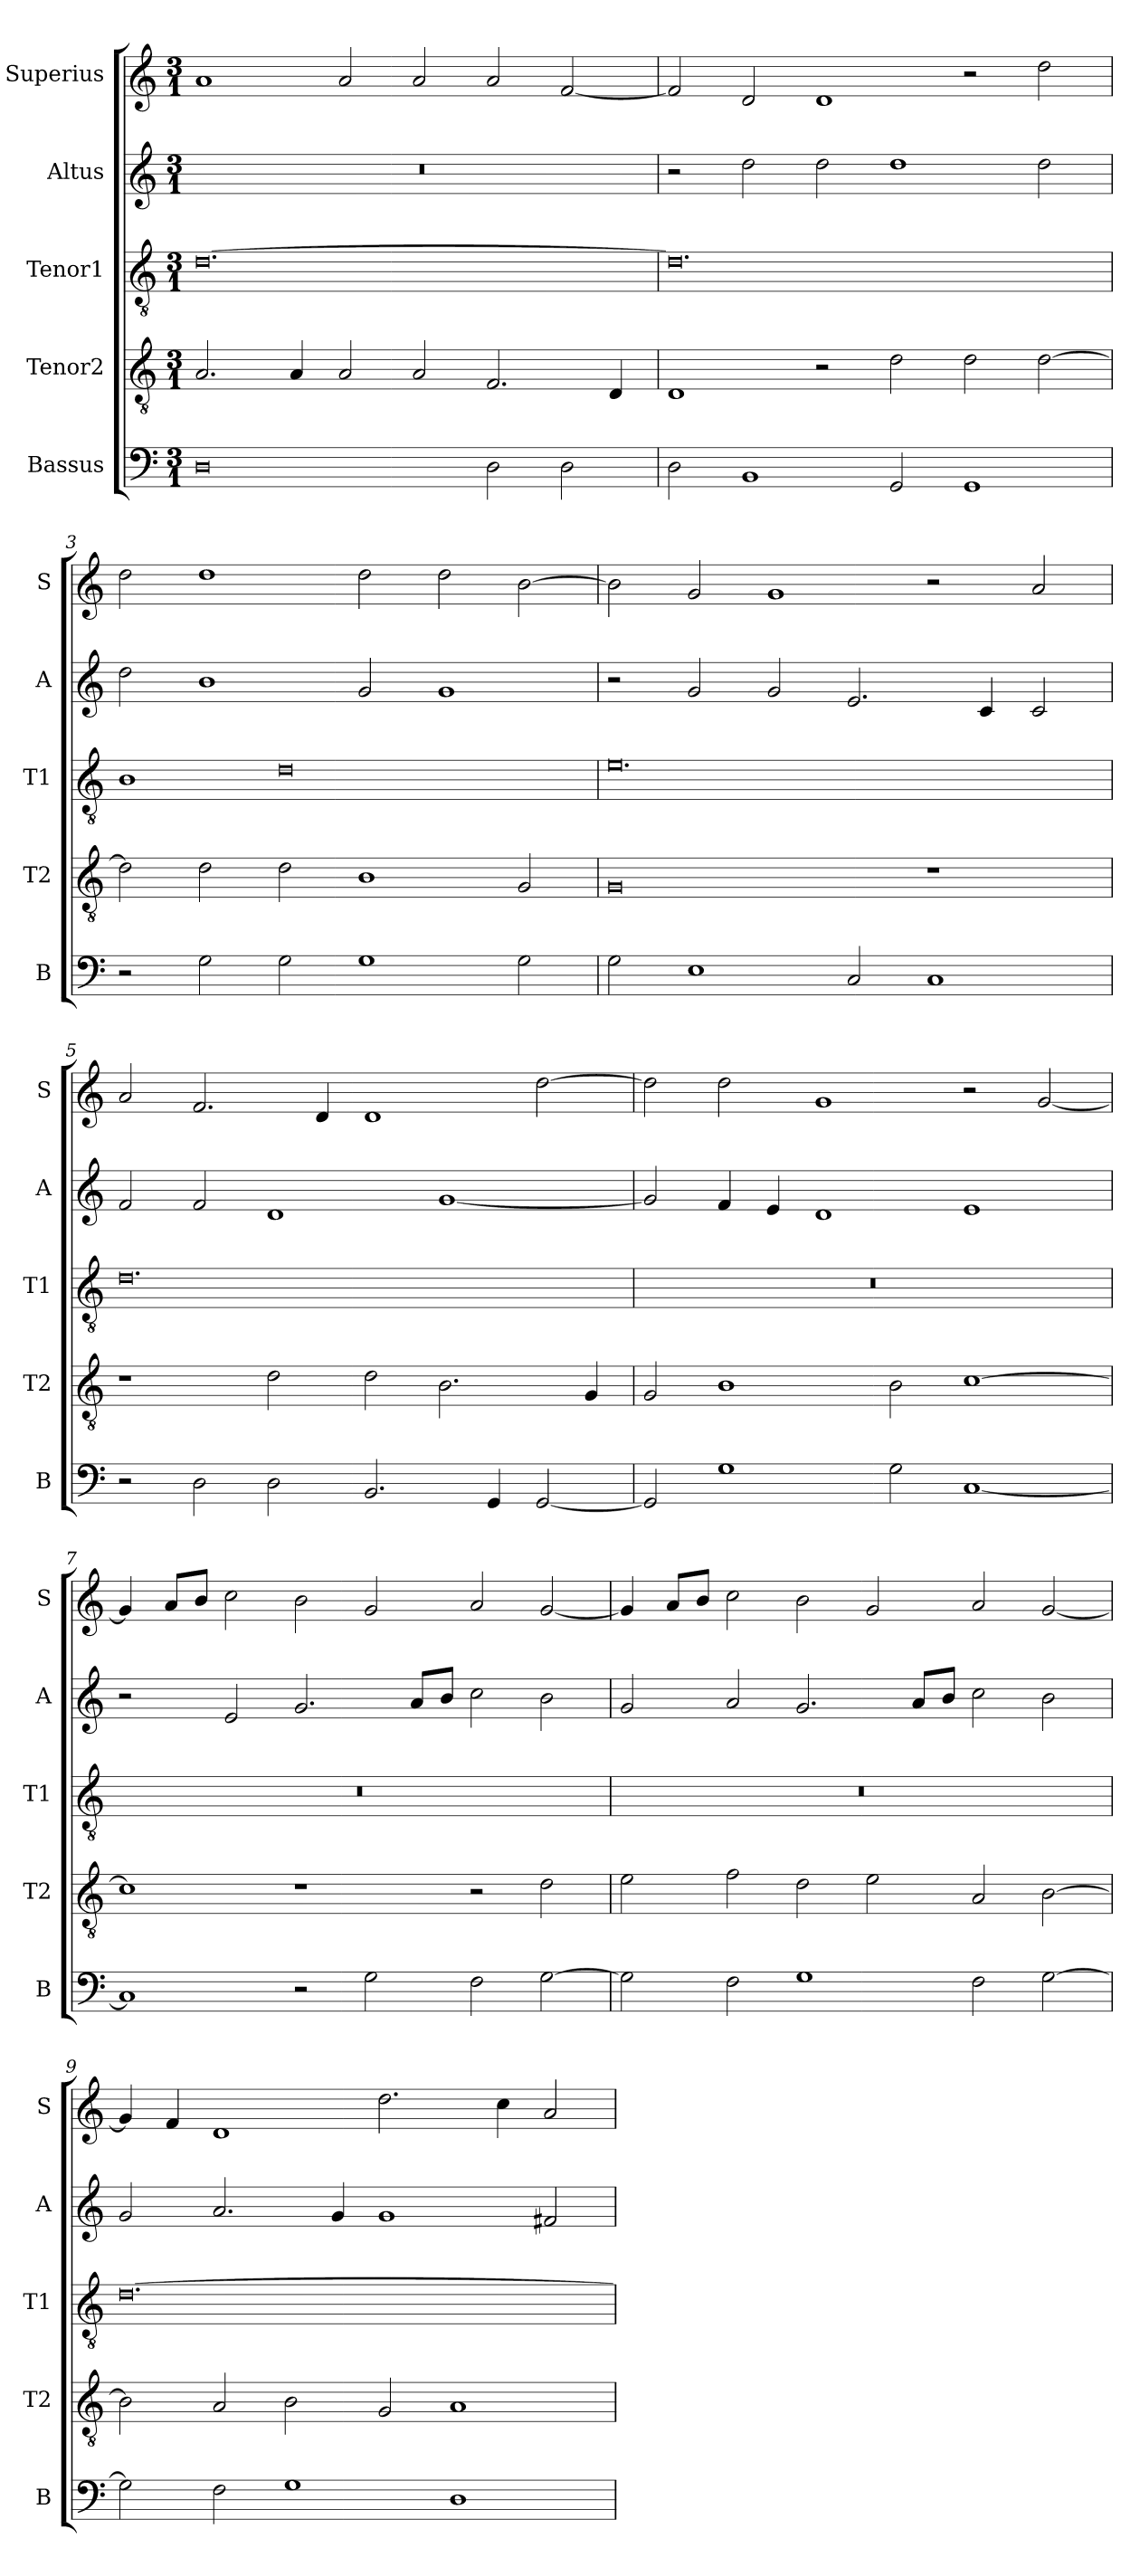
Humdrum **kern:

**kern	**kern	**kern	**kern	**kern
*part5	*part4	*part3	*part2	*part1
*staff5	*staff4	*staff3	*staff2	*staff1
*I"Bassus	*I"Tenor2	*I"Tenor1	*I"Altus	*I"Superius
*I'B	*I'T2	*I'T1	*I'A	*I'S
*clefF4	*clefGv2	*clefGv2	*clefG2	*clefG2
*k[]	*k[]	*k[]	*k[]	*k[]
*M3/1	*M3/1	*M3/1	*M3/1	*M3/1
=1	=1	=1	=1	=1
0D	2.A/	[0.d	0.r	1a
.	4A/	.	.	.
.	2A/	.	.	2a/
.	2A/	.	.	2a/
2D\	2.F/	.	.	2a/
2D\	.	.	.	[2f/
.	4D/	.	.	.
=2	=2	=2	=2	=2
2D\	1D	0.d]	2r	2f/]
1BB	.	.	2dd\	2d/
.	2r	.	2dd\	1d
2GG/	2d\	.	1dd	.
1GG	2d\	.	.	2r
.	[2d\	.	2dd\	2dd\
=3	=3	=3	=3	=3
2r	2d\]	1B	2dd\	2dd\
2G\	2d\	.	1b	1dd
2G\	2d\	0d	.	.
1G	1B	.	2g/	2dd\
.	.	.	1g	2dd\
2G\	2G/	.	.	[2b\
=4	=4	=4	=4	=4
2G\	0G	0.e	2r	2b\]
1E	.	.	2g/	2g/
.	.	.	2g/	1g
2C/	.	.	2.e/	.
1C	1r	.	.	2r
.	.	.	4c/	.
.	.	.	2c/	2a/
=5	=5	=5	=5	=5
2r	1r	0.d	2f/	2a/
2D\	.	.	2f/	2.f/
2D\	2d\	.	1d	.
.	.	.	.	4d/
2.BB/	2d\	.	.	1d
.	2.B\	.	[1g	.
4GG/	.	.	.	.
[2GG/	.	.	.	[2dd\
.	4G/	.	.	.
=6	=6	=6	=6	=6
2GG/]	2G/	0.r	2g/]	2dd\]
1G	1B	.	4f/	2dd\
.	.	.	4e/	.
.	.	.	1d	1g
2G\	2B\	.	.	.
[1C	[1c	.	1e	2r
.	.	.	.	[2g/
=7	=7	=7	=7	=7
1C]	1c]	0.r	2r	4g/]
.	.	.	.	8a/L
.	.	.	.	8b/J
.	.	.	2e/	2cc\
2r	1r	.	2.g/	2b\
2G\	.	.	.	2g/
.	.	.	8a/L	.
.	.	.	8b/J	.
2F\	2r	.	2cc\	2a/
[2G\	2d\	.	2b\	[2g/
=8	=8	=8	=8	=8
2G\]	2e\	0.r	2g/	4g/]
.	.	.	.	8a/L
.	.	.	.	8b/J
2F\	2f\	.	2a/	2cc\
1G	2d\	.	2.g/	2b\
.	2e\	.	.	2g/
.	.	.	8a/L	.
.	.	.	8b/J	.
2F\	2A/	.	2cc\	2a/
[2G\	[2B\	.	2b\	[2g/
=9	=9	=9	=9	=9
2G\]	2B\]	[0.d	2g/	4g/]
.	.	.	.	4f/
2F\	2A/	.	2.a/	1d
1G	2B\	.	.	.
.	.	.	4g/	.
.	2G/	.	1g	2.dd\
1D	1A	.	.	.
.	.	.	.	4cc\
.	.	.	2f#X/	2a/
=	=	=	=	=
*-	*-	*-	*-	*-
